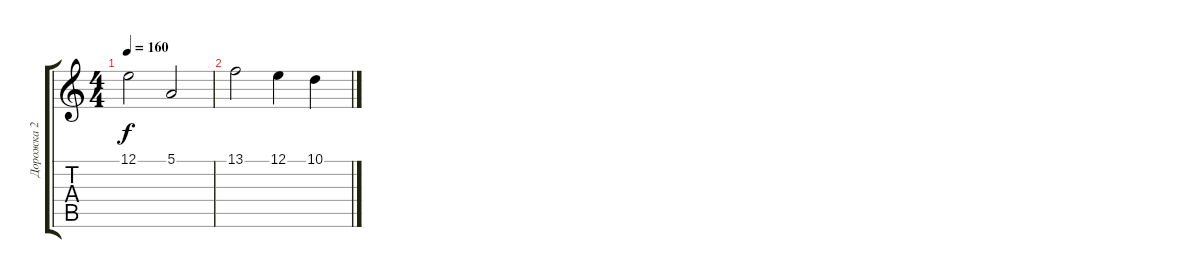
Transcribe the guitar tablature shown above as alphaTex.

\track ("Дорожка 2" "Дорожка 2") {instrument fx5brightness}
\staff {score tabs}
\tuning (E4 B3 G3 D3 A2 E2) {hide}
\ts (4 4)
\tempo 160
\clef g2
\ks c
12.1.2{dy f} 5.1.2 |
13.1.2 12.1.4 10.1.4
